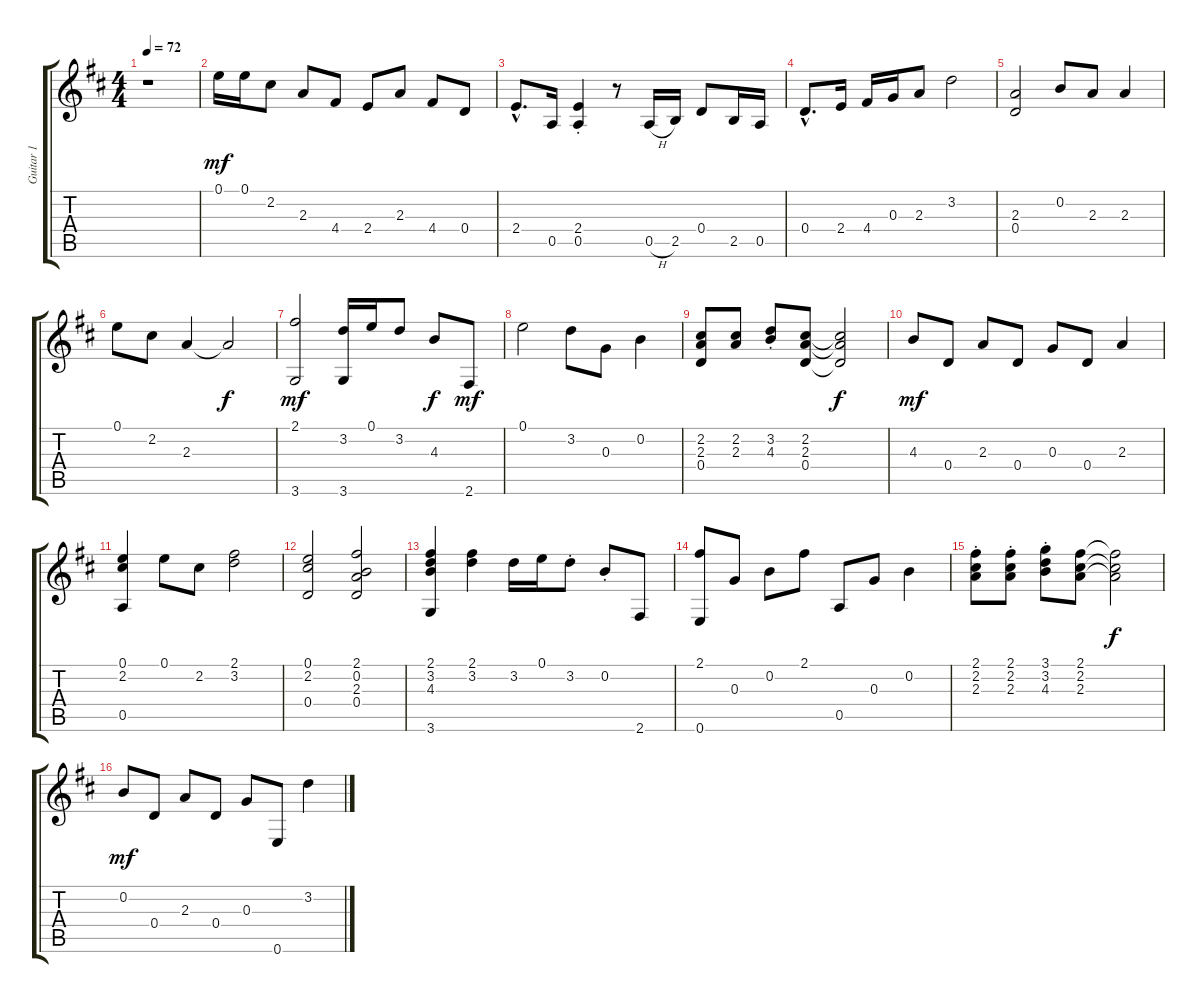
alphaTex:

\track ("Guitar 1" "Guitar 1") {instrument acousticguitarsteel}
\staff {score tabs}
\tuning (E4 B3 G3 D3 A2 E2) {hide}
\ts (4 4)
\tempo 72
\clef g2
\ks d
r.1{dy mf instrument acousticguitarsteel} |
0.1.16 0.1.16 2.2.8 2.3.8 4.4.8 2.4.8 2.3.8 4.4.8 0.4.8 |
2.4{hac}.8{d} 0.5.16 (2.4{st} 0.5{st}).4 r.8 0.5{h}.16 2.5.16 0.4.8 2.5.16 0.5.16 |
0.4{hac}.8{d} 2.4.16 4.4.16 0.3.16 2.3.8 3.2.2 |
(2.3 0.4).2 0.2.8 2.3.8 2.3.4 |
0.1.8 2.2.8 2.3.4 2.3{t}.2{dy f} |
(2.1 3.6).2{dy mf} (3.2 3.6).16 0.1.16 3.2.8 4.3.8{dy f} 2.6.8{dy mf} |
0.1.2 3.2.8 0.3.8 0.2.4 |
(2.2 2.3 0.4).8 (2.2 2.3).8 (3.2{st} 4.3{st}).8 (2.2 2.3 0.4).8 (2.2{t} 2.3{t} 0.4{t}).2{dy f} |
4.3.8{dy mf} 0.4.8 2.3.8 0.4.8 0.3.8 0.4.8 2.3.4 |
(0.1 2.2 0.5).4 0.1.8 2.2.8 (2.1 3.2).2 |
(0.1 2.2 0.4).2 (2.1 0.2 2.3 0.4).2 |
(2.1 3.2 4.3 3.6).4 (2.1 3.2).4 3.2.16 0.1.16 3.2{st}.8 0.2{st}.8 2.6.8 |
(2.1 0.6).8 0.3.8 0.2.8 2.1.8 0.5.8 0.3.8 0.2.4 |
(2.1{st} 2.2{st} 2.3{st}).8 (2.1{st} 2.2{st} 2.3{st}).8 (3.1{st} 3.2{st} 4.3{st}).8 (2.1 2.2 2.3).8 (2.1{t} 2.2{t} 2.3{t}).2{dy f} |
0.2.8{dy mf} 0.4.8 2.3.8 0.4.8 0.3.8 0.6.8 3.2.4
